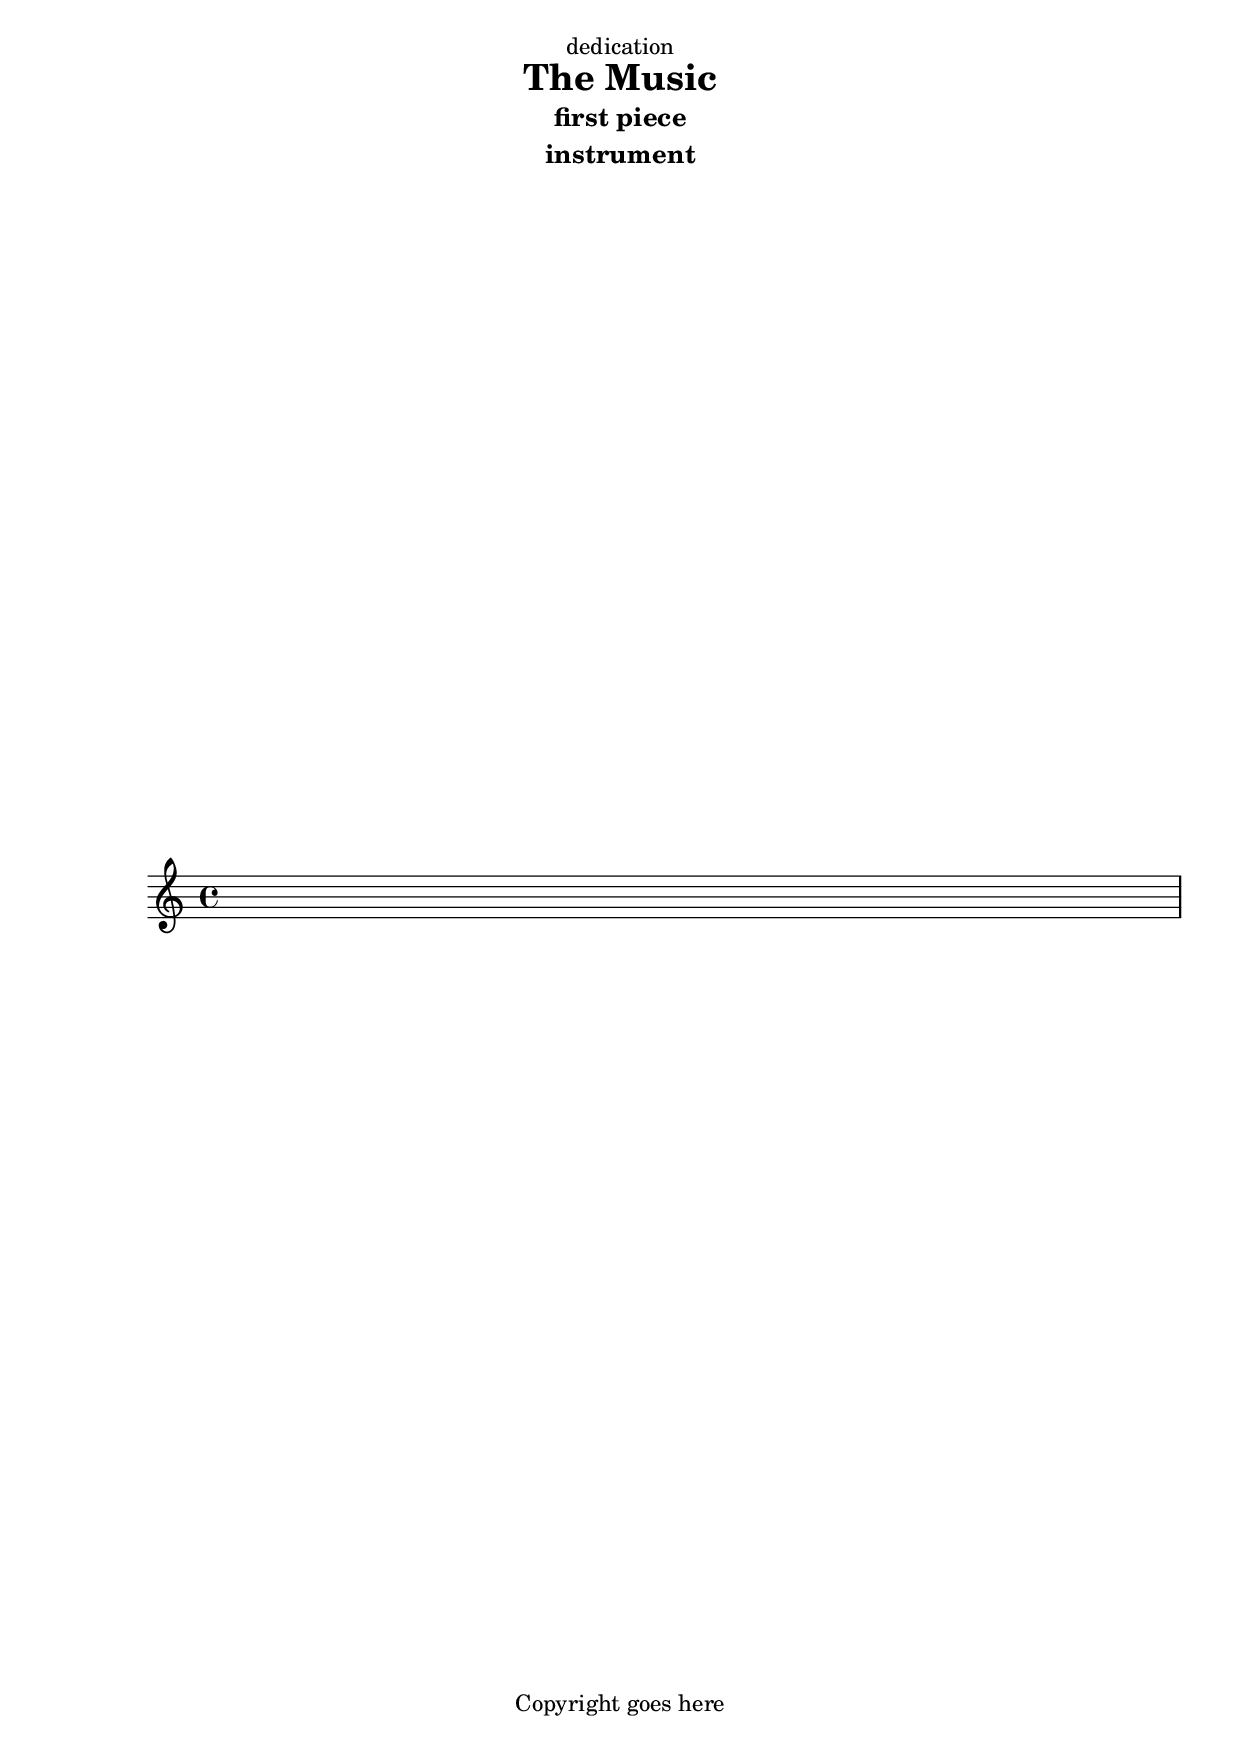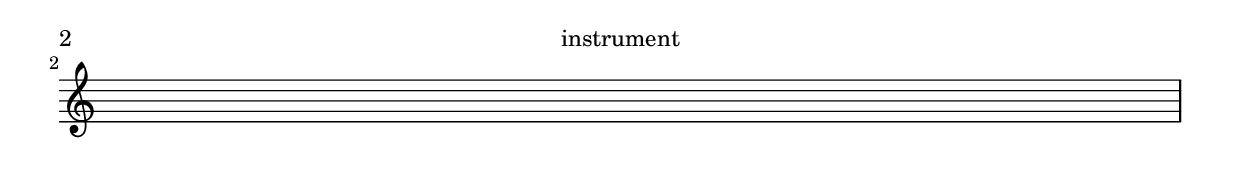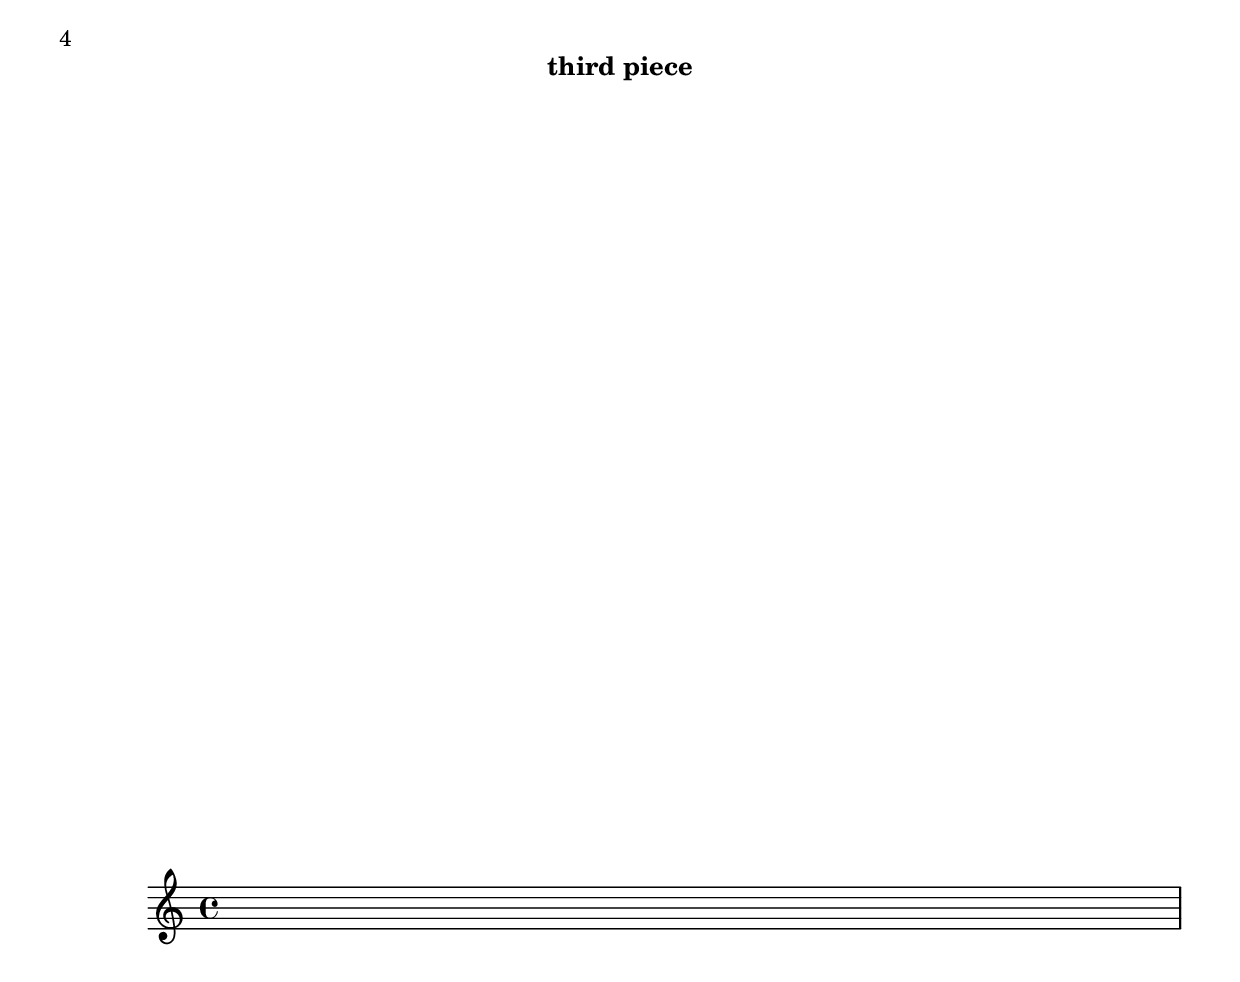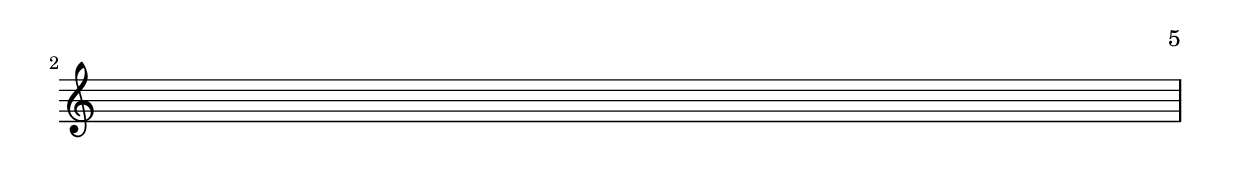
\version "2.16.0"

%%% roman numeral page numbers

% The fifth page will receive an Arabic numeral. This is regardless
% of the actual number that appears. (In the example, the page number
% starting the music is offset so it appears as 1.)
#(define begin-arabic 5)

% The following is an adaptation of a function found in `define-markup-commands.scm'
% which is used to create tables of contents. An offset to the Arabic numerals
% has been incorporated so that the first page of the music (i.e., skipping the
% preliminary materials in the example) is 1.
#(define-markup-command (page-ref layout props label gauge default)
  (symbol? markup? markup?)
  #:category other
  "
@cindex referencing page numbers in text

Reference to a page number.  @var{label} is the label set on the referenced
page (using the @code{\\label} command), @var{gauge} a markup used to estimate
the maximum width of the page number, and @var{default} the value to display
when @var{label} is not found."
  (let* ((gauge-stencil (interpret-markup layout props gauge))
         (x-ext (ly:stencil-extent gauge-stencil X))
         (y-ext (ly:stencil-extent gauge-stencil Y)))
    (ly:make-stencil
     `(delay-stencil-evaluation
       ,(delay (ly:stencil-expr
                (let* ((table (ly:output-def-lookup layout 'label-page-table))
                       (page-number (if (list? table)
                                        (assoc-get label table)
                                        #f))
                       (page-markup
                         (if page-number
                             (if (< page-number begin-arabic)
                                 (format #f "~(~@r~)" page-number) ; Roman numerals
                                 ; Arabic numerals, but offset to begin on 1
                                 (format #f "~a" (- (1+ page-number) begin-arabic)))
                             default))
                       (page-stencil (interpret-markup layout props page-markup))
                       (gap (- (interval-length x-ext)
                               (interval-length (ly:stencil-extent page-stencil X)))))
                  (interpret-markup layout props
                                    (markup #:concat (#:hspace gap page-markup)))))))
     x-ext
     y-ext)))

#(define-markup-command (roman-numeral-page-number layout props) ()
  (let ((page-number (chain-assoc-get 'page:page-number props -1)))
    (interpret-markup layout props
      (if (> page-number 0) ; only positive integers can be `romanized'
          (format #f "~(~@r~)" page-number)
          (chain-assoc-get 'page:page-number-string props -1)))))

#(define-markup-command (offset-page-number layout props offset) (integer?)
  (let ((page-number (chain-assoc-get 'page:page-number props -1)))
    (interpret-markup layout props
      (format #f "~a" (- page-number offset)))))

#(define (part-not-first-page layout props arg)
  (if (= (chain-assoc-get 'page:page-number props -1)
         (ly:output-def-lookup layout 'first-page-number))
      empty-stencil
      (interpret-markup layout props arg)))

%%%%%%%%%%%%%%%%%%%%%%%%%%%%%%%%%%% EXAMPLE %%%%%%%%%%%%%%%%%%%%%%%%%%%%%%%%%%%%
% to save typing if there are many scores
paper-for-music = \paper {
  oddHeaderMarkup = \markup
    \fill-line {
      " "
      \on-the-fly #part-not-first-page \fromproperty #'header:instrument
      \on-the-fly #print-page-number-check-first \offset-page-number #(1- begin-arabic)
    }
  evenHeaderMarkup = \markup
    \fill-line {
      \on-the-fly #not-first-page \offset-page-number #(1- begin-arabic)
      \on-the-fly #part-not-first-page \fromproperty #'header:instrument
      " "
  }
}

\book {
  %% TITLE PAGE (no page number)
  \bookpart {
    \paper {
      oddHeaderMarkup = ##f
      evenHeaderMarkup = ##f
    }
    \header {
      title = "TITLE PAGE"
    }
    \markup \null
  }

  %% FRONT MATTER (lowercase Roman numerals, centered at bottom)
  \bookpart {
    \paper {
      oddHeaderMarkup = ##f
      evenHeaderMarkup = ##f
      oddFooterMarkup = \markup
        \fill-line {
          " "
          \on-the-fly #print-page-number-check-first \roman-numeral-page-number
          " "
        }
      evenHeaderMarkup = \oddHeaderMarkup
    }
    \markuplist \table-of-contents
    \pageBreak
    \tocItem \markup "preliminary stuff (lowercase Roman numeral centered at bottom)"
    \markup "preliminary stuff"
    \pageBreak
    \tocItem \markup "more preliminary stuff"
    \markup "more preliminary stuff"
  }

  %% FIRST SCORE (first page number hidden, following page numbers top to side)
  \bookpart {
    \paper {
      oddHeaderMarkup = \markup {
        \fill-line {
          " "
          \on-the-fly #part-not-first-page \fromproperty #'header:instrument
          \on-the-fly #part-not-first-page \offset-page-number #(1- begin-arabic)
        }
      }
      evenHeaderMarkup = \markup {
        \fill-line {
          \on-the-fly #part-not-first-page \offset-page-number #(1- begin-arabic)
          \on-the-fly #part-not-first-page \fromproperty #'header:instrument
          " "
        }
      }
      oddFooterMarkup = \markup {
        \fill-line {
          \on-the-fly #part-first-page \fromproperty #'header:copyright
        }
      }
    }
    \header {
      dedication = "dedication"
      title = "The Music"
      subtitle = "first piece"
      instrument = "instrument"
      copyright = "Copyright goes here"
      % etc.
    }
    \score {
      \new Staff {
        \tocItem \markup "first score (Arabic numeral, top to side)"
        s1
        \pageBreak
        s1
      }
    }
  }

  %% FOLLOWING SCORES (all pages numbered)
  \bookpart {
    \paper {
      \paper-for-music
    }
    \header {
      subtitle = "second piece"
    }
    \score {
      \new Staff {
        \tocItem \markup "second piece"
        s1
      }
    }
  }

  \bookpart {
    \paper {
      \paper-for-music
    }
    \header {
      subtitle = "third piece"
    }
    \score {
      \new Staff {
        \tocItem \markup "third piece"
        s1
        \pageBreak
        s1
      }
    }
  }
}
